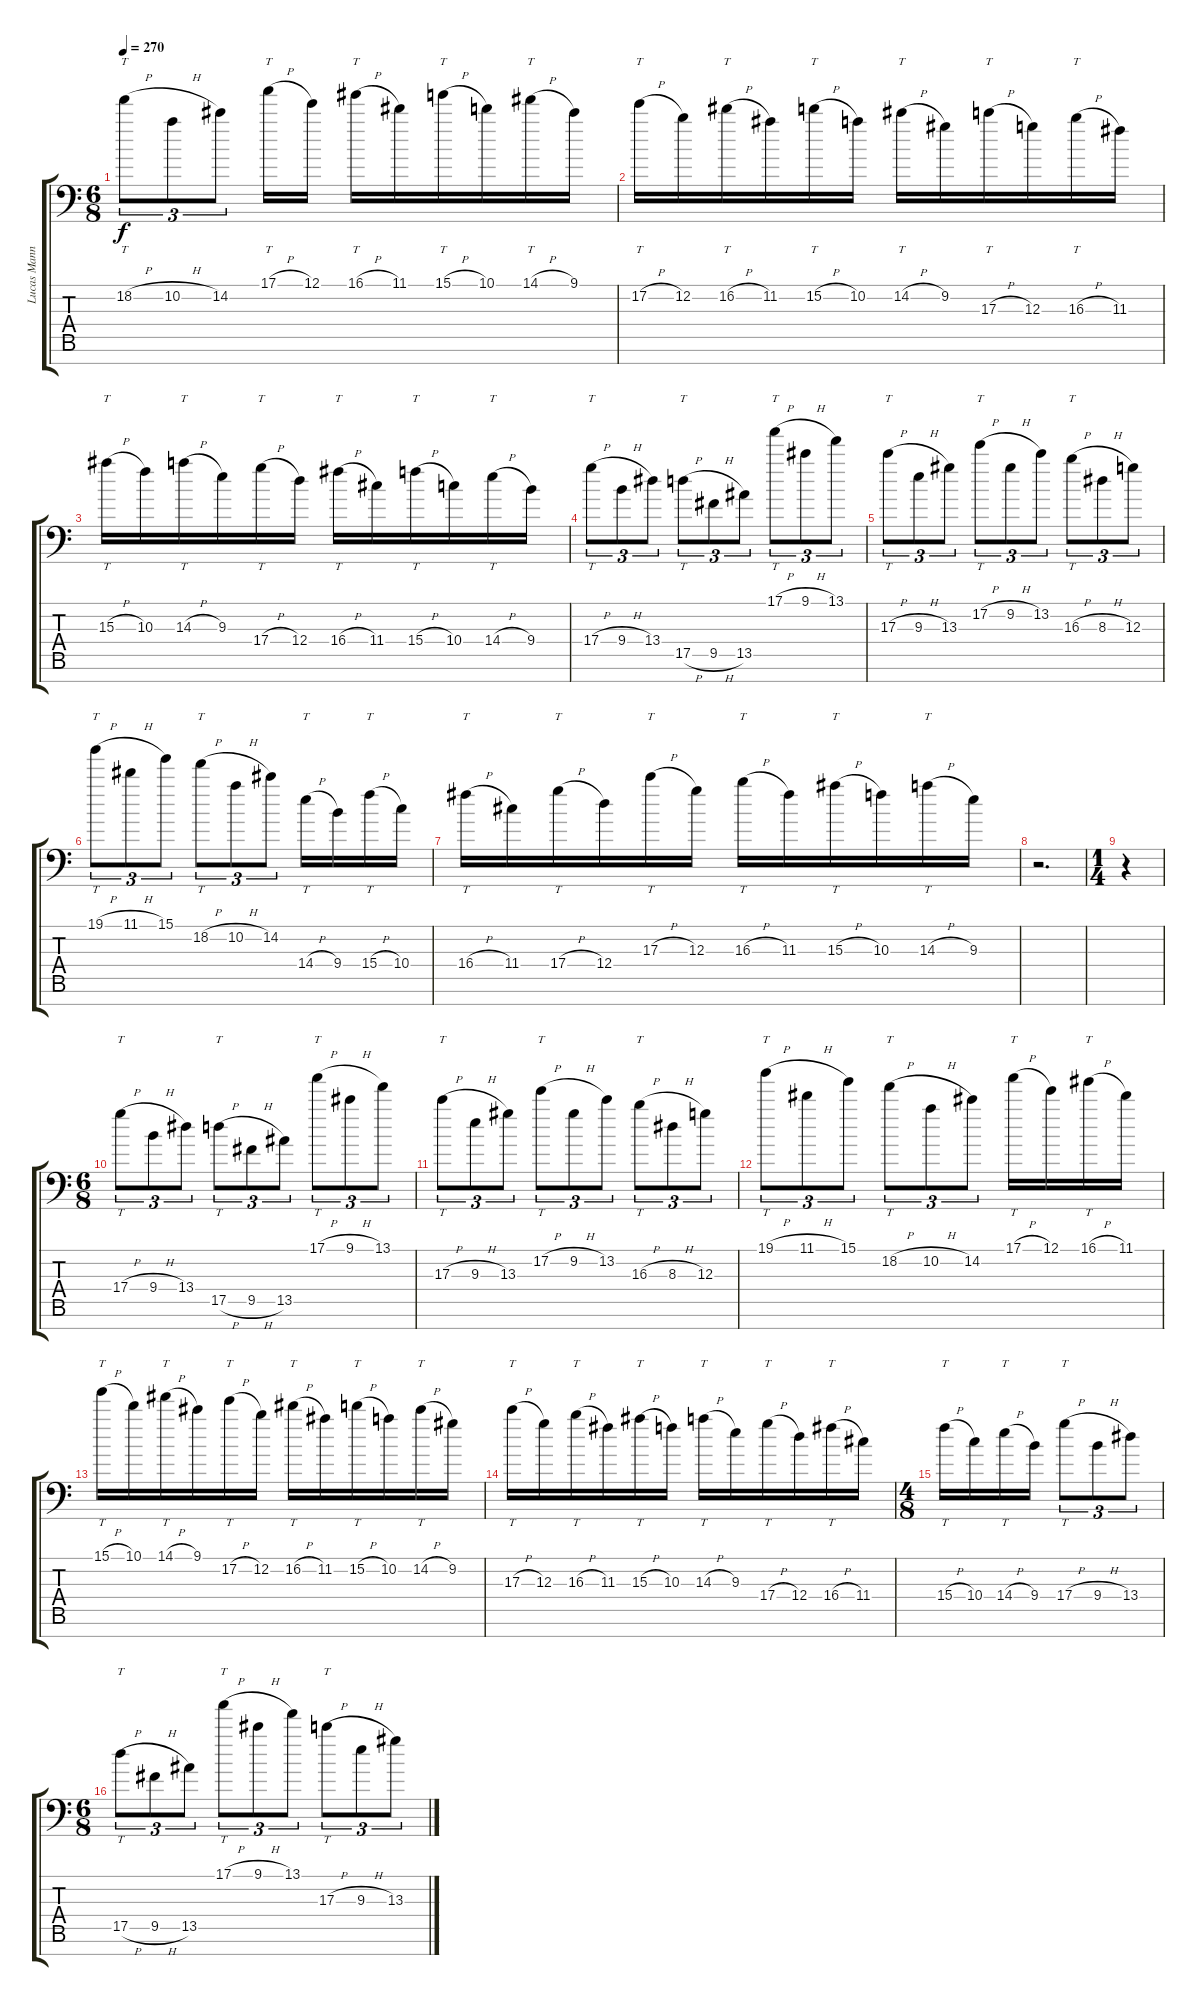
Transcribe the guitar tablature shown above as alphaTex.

\track ("Lucas Mann" "Lucas Mann") {instrument distortionguitar}
\staff {score tabs}
\tuning (E4 B3 G3 D3 A2 E2 A1) {hide}
\ts (6 8)
\tempo 270
\clef f4
\ks c
18.2{h}.8{tt tu (3 2) dy f} 10.2{h}.8{tu (3 2)} 14.2.8{tu (3 2)} 17.1{h}.16{tt} 12.1.16 16.1{h}.16{tt} 11.1.16 15.1{h}.16{tt} 10.1.16 14.1{h}.16{tt} 9.1.16 |
17.2{h}.16{tt} 12.2.16 16.2{h}.16{tt} 11.2.16 15.2{h}.16{tt} 10.2.16 14.2{h}.16{tt} 9.2.16 17.3{h}.16{tt} 12.3.16 16.3{h}.16{tt} 11.3.16 |
15.3{h}.16{tt} 10.3.16 14.3{h}.16{tt} 9.3.16 17.4{h}.16{tt} 12.4.16 16.4{h}.16{tt} 11.4.16 15.4{h}.16{tt} 10.4.16 14.4{h}.16{tt} 9.4.16 |
17.4{h}.8{tt tu (3 2)} 9.4{h}.8{tu (3 2)} 13.4.8{tu (3 2)} 17.5{h}.8{tt tu (3 2)} 9.5{h}.8{tu (3 2)} 13.5.8{tu (3 2)} 17.1{h}.8{tt tu (3 2)} 9.1{h}.8{tu (3 2)} 13.1.8{tu (3 2)} |
17.3{h}.8{tt tu (3 2)} 9.3{h}.8{tu (3 2)} 13.3.8{tu (3 2)} 17.2{h}.8{tt tu (3 2)} 9.2{h}.8{tu (3 2)} 13.2.8{tu (3 2)} 16.3{h}.8{tt tu (3 2)} 8.3{h}.8{tu (3 2)} 12.3.8{tu (3 2)} |
19.1{h}.8{tt tu (3 2)} 11.1{h}.8{tu (3 2)} 15.1.8{tu (3 2)} 18.2{h}.8{tt tu (3 2)} 10.2{h}.8{tu (3 2)} 14.2.8{tu (3 2)} 14.4{h}.16{tt} 9.4.16 15.4{h}.16{tt} 10.4.16 |
16.4{h}.16{tt} 11.4.16 17.4{h}.16{tt} 12.4.16 17.3{h}.16{tt} 12.3.16 16.3{h}.16{tt} 11.3.16 15.3{h}.16{tt} 10.3.16 14.3{h}.16{tt} 9.3.16 |
r.2{d} |
\ts (1 4)
r.4 |
\ts (6 8)
17.4{h}.8{tt tu (3 2)} 9.4{h}.8{tu (3 2)} 13.4.8{tu (3 2)} 17.5{h}.8{tt tu (3 2)} 9.5{h}.8{tu (3 2)} 13.5.8{tu (3 2)} 17.1{h}.8{tt tu (3 2)} 9.1{h}.8{tu (3 2)} 13.1.8{tu (3 2)} |
17.3{h}.8{tt tu (3 2)} 9.3{h}.8{tu (3 2)} 13.3.8{tu (3 2)} 17.2{h}.8{tt tu (3 2)} 9.2{h}.8{tu (3 2)} 13.2.8{tu (3 2)} 16.3{h}.8{tt tu (3 2)} 8.3{h}.8{tu (3 2)} 12.3.8{tu (3 2)} |
19.1{h}.8{tt tu (3 2)} 11.1{h}.8{tu (3 2)} 15.1.8{tu (3 2)} 18.2{h}.8{tt tu (3 2)} 10.2{h}.8{tu (3 2)} 14.2.8{tu (3 2)} 17.1{h}.16{tt} 12.1.16 16.1{h}.16{tt} 11.1.16 |
15.1{h}.16{tt} 10.1.16 14.1{h}.16{tt} 9.1.16 17.2{h}.16{tt} 12.2.16 16.2{h}.16{tt} 11.2.16 15.2{h}.16{tt} 10.2.16 14.2{h}.16{tt} 9.2.16 |
17.3{h}.16{tt} 12.3.16 16.3{h}.16{tt} 11.3.16 15.3{h}.16{tt} 10.3.16 14.3{h}.16{tt} 9.3.16 17.4{h}.16{tt} 12.4.16 16.4{h}.16{tt} 11.4.16 |
\ts (4 8)
15.4{h}.16{tt} 10.4.16 14.4{h}.16{tt} 9.4.16 17.4{h}.8{tt tu (3 2)} 9.4{h}.8{tu (3 2)} 13.4.8{tu (3 2)} |
\ts (6 8)
17.5{h}.8{tt tu (3 2)} 9.5{h}.8{tu (3 2)} 13.5.8{tu (3 2)} 17.1{h}.8{tt tu (3 2)} 9.1{h}.8{tu (3 2)} 13.1.8{tu (3 2)} 17.3{h}.8{tt tu (3 2)} 9.3{h}.8{tu (3 2)} 13.3.8{tu (3 2)}
